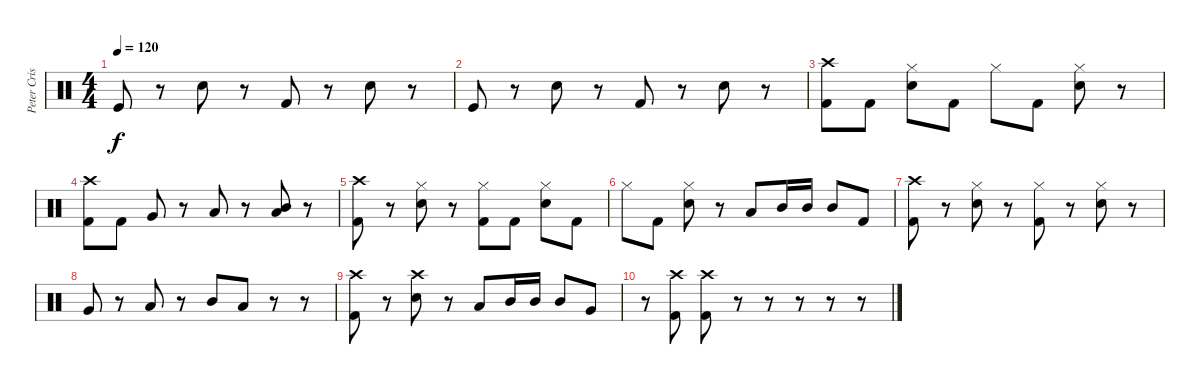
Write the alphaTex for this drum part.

\track ("Peter Criss" "Peter Cris") {instrument percussion}
\staff {score}
\articulation defaults
\ts (4 4)
\tempo 120
\clef neutral
\ks c "Kick (hit)".8{dy f}
r.8 "Electric Snare (hit)".8 r.8 "Kick (hit) 2".8 r.8 "Electric Snare (hit)".8 r.8 |
"Kick (hit)".8 r.8 "Electric Snare (hit)".8 r.8 "Kick (hit) 2".8 r.8 "Electric Snare (hit)".8 r.8 |
("Crash high (hit)" "Kick (hit) 2").8 "Kick (hit) 2".8 ("Hi-Hat (closed)" "Electric Snare (hit)").8 "Kick (hit) 2".8 "Hi-Hat (closed)".8 "Kick (hit) 2".8 ("Hi-Hat (closed)" "Electric Snare (hit)").8 r.8 |
("Crash high (hit)" "Kick (hit) 2").8 "Kick (hit) 2".8 "Very Low Tom (hit)".8 r.8 "Low Tom (hit)".8 r.8 ("Mid Tom (hit)" "Low Tom (hit)").8 r.8 |
("Crash high (hit)" "Kick (hit) 2").8 r.8 ("Hi-Hat (closed)" "Electric Snare (hit)").8 r.8 ("Hi-Hat (closed)" "Kick (hit) 2").8 "Kick (hit) 2".8 ("Hi-Hat (closed)" "Electric Snare (hit)").8 "Kick (hit) 2".8 |
"Hi-Hat (closed)".8 "Kick (hit) 2".8 ("Hi-Hat (closed)" "Electric Snare (hit)").8 r.8 "Low Tom (hit)".8 "Mid Tom (hit)".16 "Mid Tom (hit)".16 "Mid Tom (hit)".8 "Kick (hit) 2".8 |
("Crash high (hit)" "Kick (hit) 2").8 r.8 ("Hi-Hat (closed)" "Electric Snare (hit)").8 r.8 ("Hi-Hat (closed)" "Kick (hit) 2").8 r.8 ("Hi-Hat (closed)" "Electric Snare (hit)").8 r.8 |
"Very Low Tom (hit)".8 r.8 "Low Tom (hit)".8 r.8 "Mid Tom (hit)".8 "Low Tom (hit)".8 r.8 r.8 |
("Crash high (hit)" "Kick (hit) 2").8 r.8 ("Crash high (hit)" "Electric Snare (hit)").8 r.8 "Low Tom (hit)".8 "Mid Tom (hit)".16 "Mid Tom (hit)".16 "Mid Tom (hit)".8 "Very Low Tom (hit)".8 |
r.8 ("Crash high (hit)" "Kick (hit) 2").8 ("Crash high (hit)" "Kick (hit) 2").8 r.8 r.8 r.8 r.8 r.8
